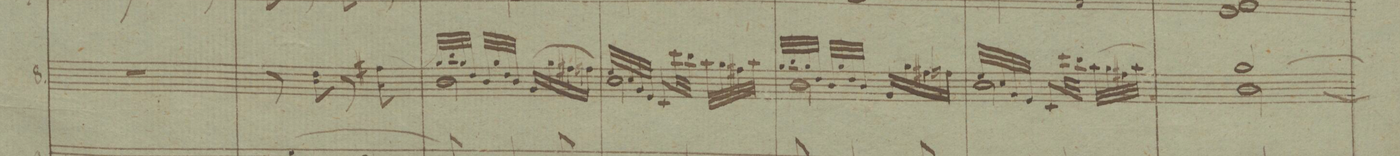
**kern	**dynam
*I"Clarinetti in B.	*
*clefG2	*
*k[b-e-]	*
*M2/4	*
2r	.
=30	=30
8r	.
8a\ 8cc	.
8r	.
8g\ 8eeX	.
=31	=31
*^	*
*	*2\right	*
32ff/LLL	2a\	.
32aa/	.	.
32ff/	.	.
32cc/JJJ	.	.
32a/LLL	.	.
32ff/	.	.
32cc/	.	.
32a/JJJ	.	.
(16f/LL	.	.
16ff\	.	.
16eeX\	.	.
16ee-\JJ)	.	.
=32	=32	=32
32dd/LLL	2b-\	.
32b-/	.	.
32f/	.	.
32d/JJJ	.	.
8.B-/L	.	.
32bb-\LL	.	.
32aa\JJJ	.	.
32gg\LLL	.	.
32ff\	.	.
32eeX\	.	.
32gg\JJJ	.	.
=33	=33	=33
32ff/LLL	2a\	.
32aa/	.	.
32ff/	.	.
32cc/JJJ	.	.
32a/LLL	.	.
32ff/	.	.
32cc/	.	.
32a/JJJ	.	.
16f/LL	.	.
16ff\	.	.
16eeX\	.	.
16ee-\JJ	.	.
=34	=34	=34
32dd/LLL	2b-\	.
32b-/	.	.
32f/	.	.
32d/JJJ	.	.
8.B-/L	.	.
32bb-\LL	.	.
32aa\JJJ	.	.
(32gg\LLL	.	.
32ff\	.	.
32eeX\	.	.
32gg\JJJ)	.	.
=35	=35	=35
(2ff/	(2a\	.
=36	=36	=36
*-	*-	*-
